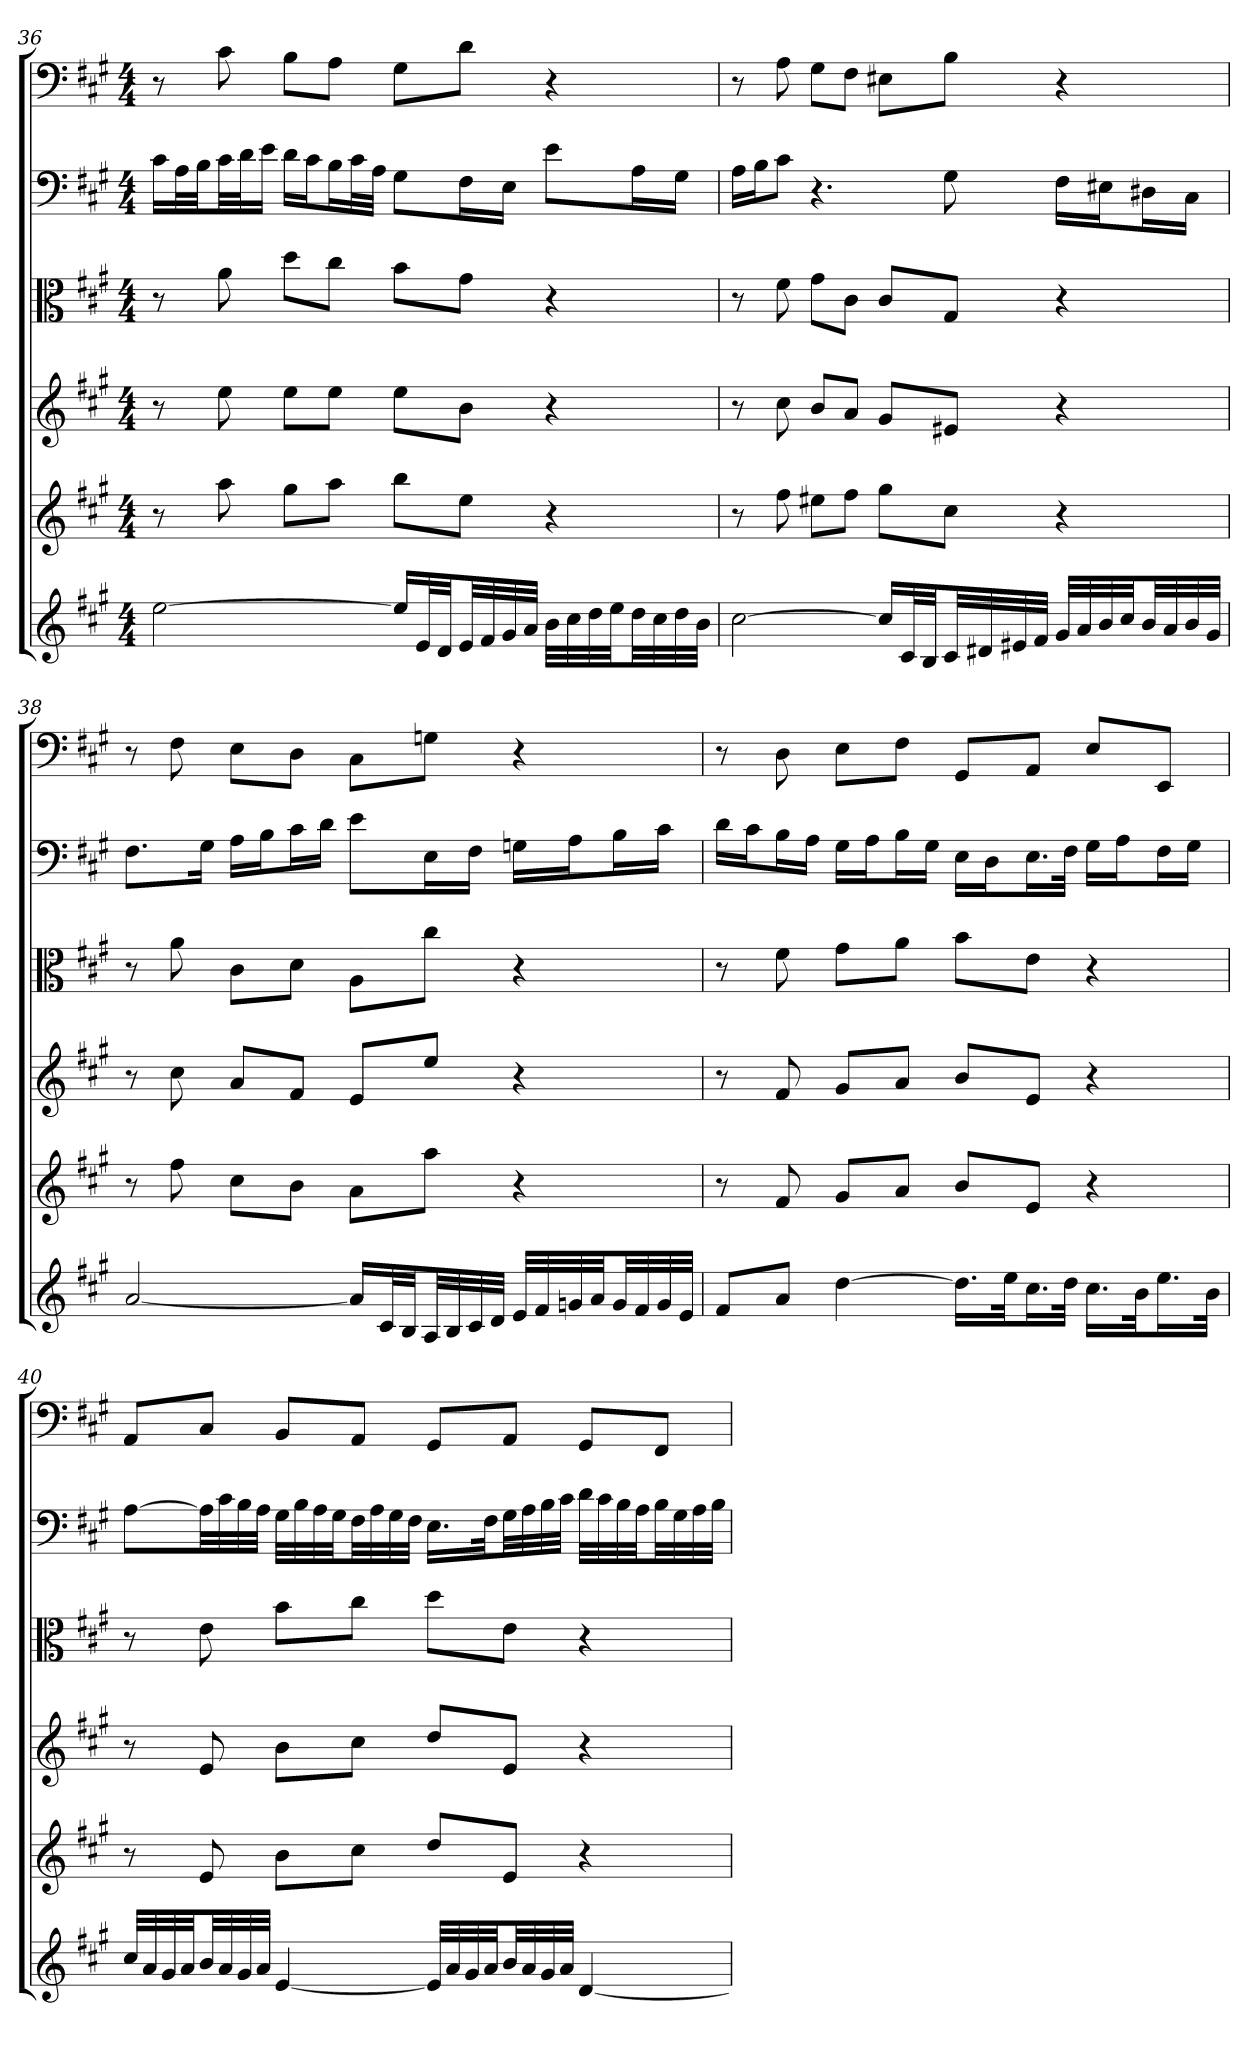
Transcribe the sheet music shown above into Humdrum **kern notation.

**kern	**kern	**kern	**kern	**kern	**kern
*part6	*part5	*part4	*part3	*part2	*part1
*staff6	*staff5	*staff4	*staff3	*staff2	*staff1
*	*	*	*clefC3	*clefF4	*clefF4
*k[f#c#g#]	*k[f#c#g#]	*k[f#c#g#]	*k[f#c#g#]	*k[f#c#g#]	*k[f#c#g#]
*A:	*A:	*A:	*A:	*A:	*A:
*M4/4	*M4/4	*M4/4	*M4/4	*M4/4	*M4/4
=36	=36	=36	=36	=36	=36
[2ee	8r	8r	8r	16c#\LL	8r
.	.	.	.	32A\L	.
.	.	.	.	32B\JJ	.
.	8aa	8ee	8a	32c#\LL	8c#
.	.	.	.	32d\J	.
.	.	.	.	16e\JJ	.
.	8gg#L	8eeL	8dd\L	16d\LL	8B\L
.	.	.	.	16c#\J	.
.	8aaJ	8eeJ	8cc#\J	16B\L	8A\J
.	.	.	.	32c#\L	.
.	.	.	.	32A\JJJ	.
16eeLL]	8bbL	8eeL	8b\L	8G#\L	8G#\L
32eL	.	.	.	.	.
32dJJ	.	.	.	.	.
32eLL	8eeJ	8bJ	8g#\J	16F#\L	8d\J
32f#	.	.	.	.	.
32g#	.	.	.	16E\JJ	.
32aJJJ	.	.	.	.	.
32bLLL	4r	4r	4r	8e\L	4r
32cc#	.	.	.	.	.
32dd	.	.	.	.	.
32eeJJ	.	.	.	.	.
32ddLL	.	.	.	16A\L	.
32cc#	.	.	.	.	.
32dd	.	.	.	16G#\JJ	.
32bJJJ	.	.	.	.	.
=37	=37	=37	=37	=37	=37
[2cc#	8r	8r	8r	16A\LL	8r
.	.	.	.	16B\J	.
.	8ff#	8cc#	8f#	8c#\J	8A
.	8ee#XL	8bL	8g#\L	4.r	8G#\L
.	8ff#J	8aJ	8c#\J	.	8F#\J
16cc#LL]	8gg#L	8g#L	8c#/L	.	8E#X\L
32c#L	.	.	.	.	.
32BJJ	.	.	.	.	.
32c#LL	8cc#J	8e#XJ	8G#/J	8G#	8B\J
32d#X	.	.	.	.	.
32e#X	.	.	.	.	.
32f#JJJ	.	.	.	.	.
32g#LLL	4r	4r	4r	16F#\LL	4r
32a	.	.	.	.	.
32b	.	.	.	16E#X\J	.
32cc#JJ	.	.	.	.	.
32bLL	.	.	.	16D#X\L	.
32a	.	.	.	.	.
32b	.	.	.	16C#\JJ	.
32g#JJJ	.	.	.	.	.
=38	=38	=38	=38	=38	=38
[2a	8r	8r	8r	8.F#\L	8r
.	8ff#	8cc#	8a	.	8F#
.	.	.	.	16G#\Jk	.
.	8cc#L	8aL	8c#\L	16A\LL	8E\L
.	.	.	.	16B\J	.
.	8bJ	8f#J	8d\J	16c#\L	8D\J
.	.	.	.	16d\JJ	.
16aLL]	8aL	8eL	8A\L	8e\L	8C#\L
32c#L	.	.	.	.	.
32BJJ	.	.	.	.	.
32ALL	8aaJ	8eeJ	8cc#\J	16E\L	8Gn\J
32B	.	.	.	.	.
32c#	.	.	.	16F#\JJ	.
32dJJJ	.	.	.	.	.
32eLLL	4r	4r	4r	16Gn\LL	4r
32f#	.	.	.	.	.
32gn	.	.	.	16A\J	.
32aJJ	.	.	.	.	.
32gLL	.	.	.	16B\L	.
32f#	.	.	.	.	.
32g	.	.	.	16c#\JJ	.
32eJJJ	.	.	.	.	.
=39	=39	=39	=39	=39	=39
8f#L	8r	8r	8r	16d\LL	8r
.	.	.	.	16c#\J	.
8aJ	8f#	8f#	8f#	16B\L	8D
.	.	.	.	16A\JJ	.
[4dd	8g#L	8g#L	8g#\L	16G#\LL	8E\L
.	.	.	.	16A\J	.
.	8aJ	8aJ	8a\J	16B\L	8F#\J
.	.	.	.	16G#\JJ	.
16.ddLL]	8bL	8bL	8b\L	16E\LL	8GG#/L
.	.	.	.	16D\J	.
32eeJk	.	.	.	.	.
16.cc#L	8eJ	8eJ	8e\J	16.E\L	8AA/J
32ddJJk	.	.	.	32F#\JJk	.
16.cc#LL	4r	4r	4r	16G#\LL	8E/L
.	.	.	.	16A\J	.
32bJk	.	.	.	.	.
16.eeL	.	.	.	16F#\L	8EE/J
.	.	.	.	16G#\JJ	.
32bJJk	.	.	.	.	.
=40	=40	=40	=40	=40	=40
32cc#LLL	8r	8r	8r	[8A\L	8AA/L
32a	.	.	.	.	.
32g#	.	.	.	.	.
32aJJ	.	.	.	.	.
32bLL	8e	8e	8e	32A\LL]	8C#/J
32a	.	.	.	32c#\	.
32g#	.	.	.	32B\	.
32aJJJ	.	.	.	32A\JJJ	.
[4e	8bL	8bL	8b\L	32G#\LLL	8BB/L
.	.	.	.	32B\	.
.	.	.	.	32A\	.
.	.	.	.	32G#\JJ	.
.	8cc#J	8cc#J	8cc#\J	32F#\LL	8AA/J
.	.	.	.	32A\	.
.	.	.	.	32G#\	.
.	.	.	.	32F#\JJJ	.
32eLLL]	8ddL	8ddL	8dd\L	16.E\LL	8GG#/L
32a	.	.	.	.	.
32g#	.	.	.	.	.
32aJJ	.	.	.	32F#\Jk	.
32bLL	8eJ	8eJ	8e\J	32G#\LL	8AA/J
32a	.	.	.	32A\	.
32g#	.	.	.	32B\	.
32aJJJ	.	.	.	32c#\JJJ	.
[4d	4r	4r	4r	32d\LLL	8GG#/L
.	.	.	.	32c#\	.
.	.	.	.	32B\	.
.	.	.	.	32A\JJ	.
.	.	.	.	32B\LL	8FF#/J
.	.	.	.	32G#\	.
.	.	.	.	32A\	.
.	.	.	.	32B\JJJ	.
=	=	=	=	=	=
*-	*-	*-	*-	*-	*-
